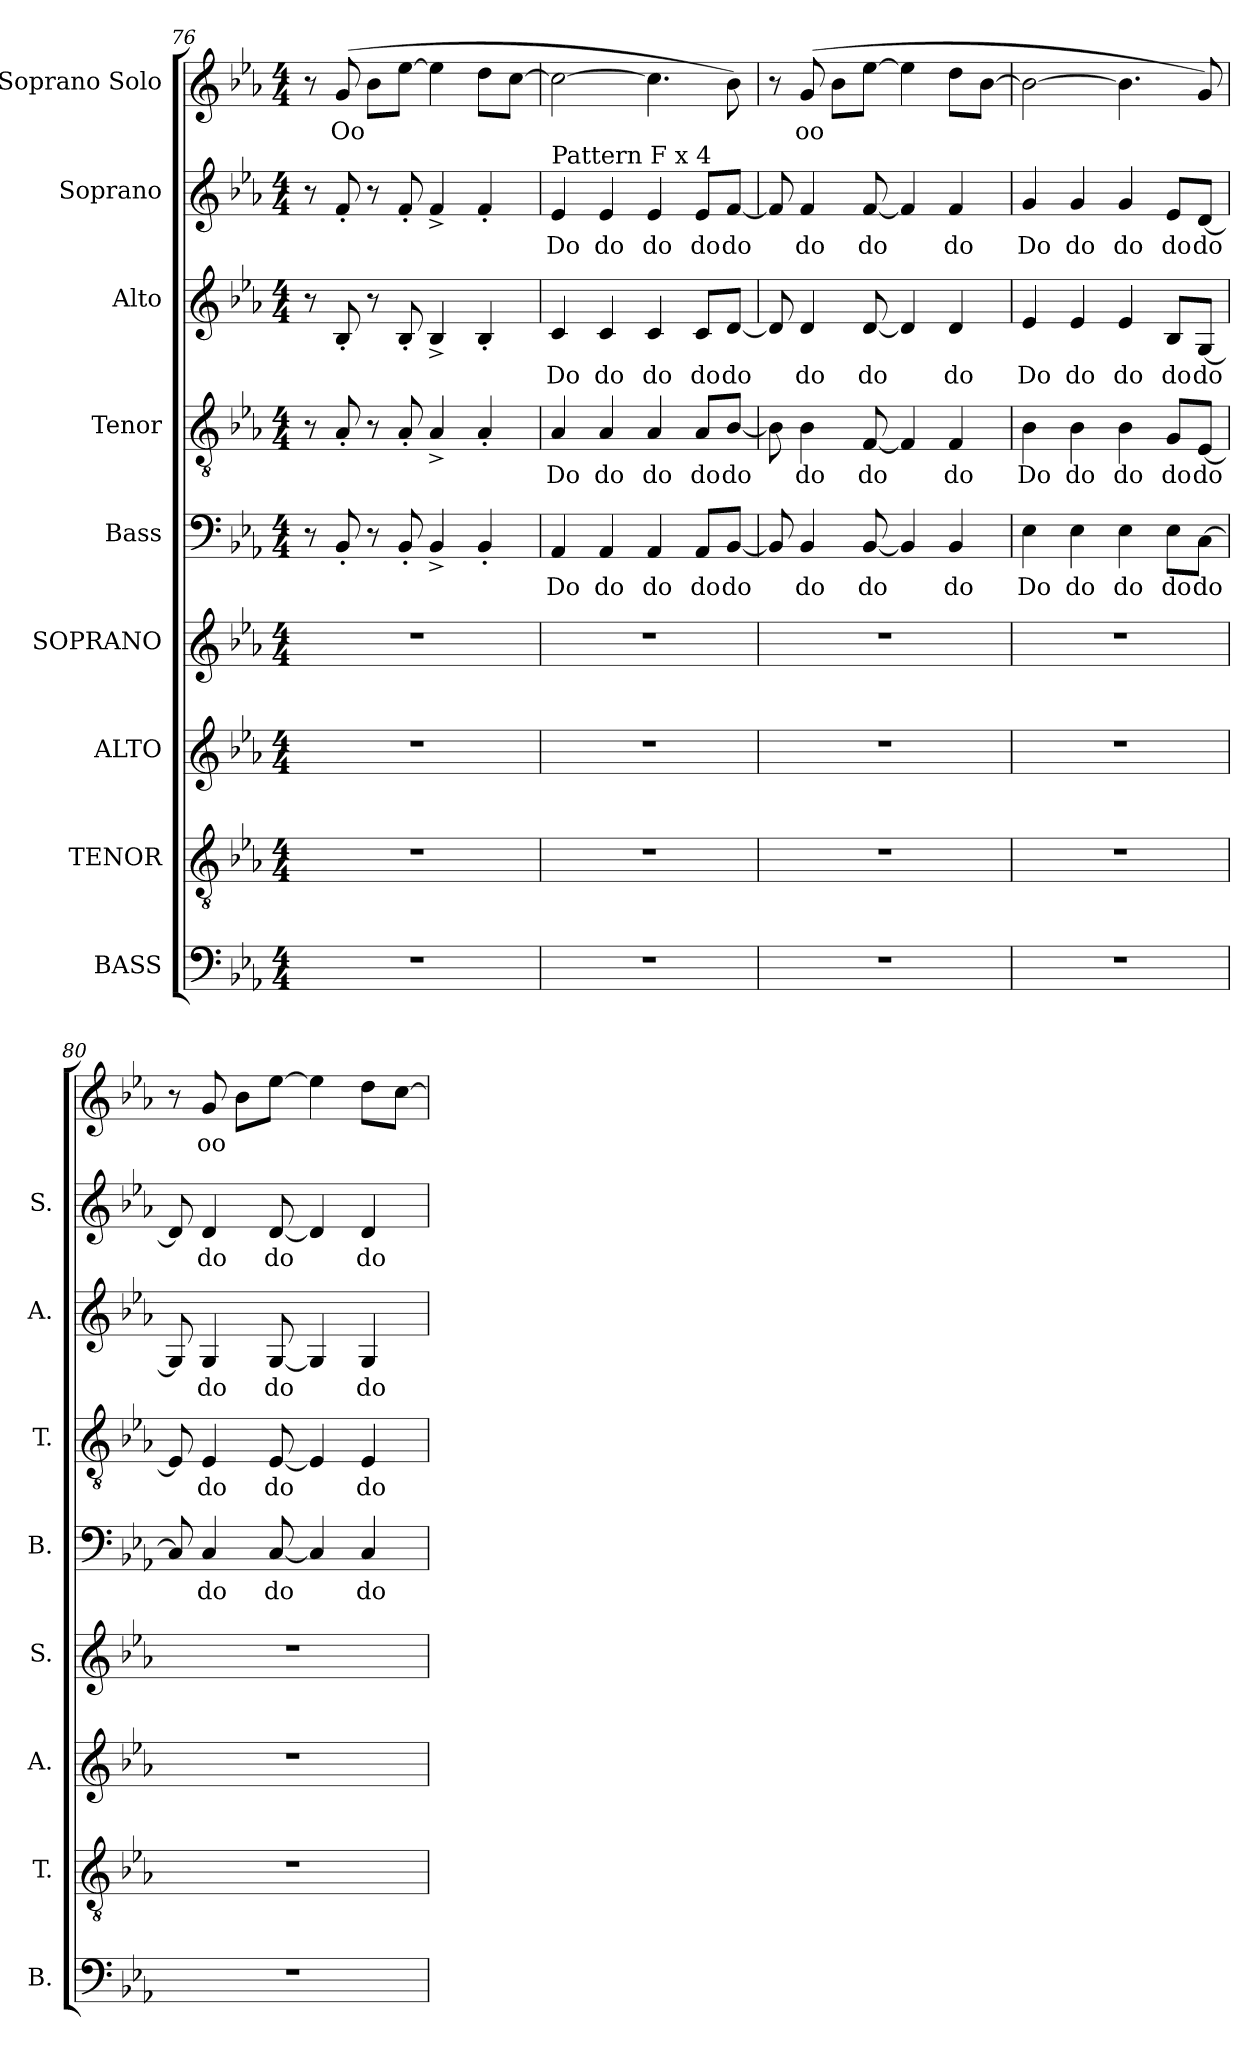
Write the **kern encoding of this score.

**kern	**kern	**kern	**kern	**kern	**text	**kern	**text	**kern	**text	**kern	**text	**kern	**text
*part9	*part8	*part7	*part6	*part5	*part5	*part4	*part4	*part3	*part3	*part2	*part2	*part1	*part1
*staff9	*staff8	*staff7	*staff6	*staff5	*staff5	*staff4	*staff4	*staff3	*staff3	*staff2	*staff2	*staff1	*staff1
*I"BASS	*I"TENOR	*I"ALTO	*I"SOPRANO	*I"Bass	*	*I"Tenor	*	*I"Alto	*	*I"Soprano	*	*I"Soprano Solo	*
*I'B.	*I'T.	*I'A.	*I'S.	*I'B.	*	*I'T.	*	*I'A.	*	*I'S.	*	*	*
*clefF4	*clefGv2	*clefG2	*clefG2	*clefF4	*	*clefGv2	*	*clefG2	*	*clefG2	*	*clefG2	*
*	*ITrd7c12	*	*	*	*	*ITrd7c12	*	*	*	*	*	*	*
*k[b-e-a-]	*k[b-e-a-]	*k[b-e-a-]	*k[b-e-a-]	*k[b-e-a-]	*	*k[b-e-a-]	*	*k[b-e-a-]	*	*k[b-e-a-]	*	*k[b-e-a-]	*
*M4/4	*M4/4	*M4/4	*M4/4	*M4/4	*	*M4/4	*	*M4/4	*	*M4/4	*	*M4/4	*
=76	=76	=76	=76	=76	=76	=76	=76	=76	=76	=76	=76	=76	=76
1r	1r	1r	1r	8r	.	8r	.	8r	.	8r	.	8r	.
.	.	.	.	8BB-'/	.	8AA-'/	.	8B-'/	.	8f'/	.	(8g/	Oo
.	.	.	.	8r	.	8r	.	8r	.	8r	.	8b-\L	.
.	.	.	.	8BB-'/	.	8AA-'/	.	8B-'/	.	8f'/	.	[8ee-\J	.
.	.	.	.	4BB-^/	.	4AA-^/	.	4B-^/	.	4f^/	.	4ee-\]	.
.	.	.	.	4BB-'/	.	4AA-'/	.	4B-'/	.	4f'/	.	8dd\L	.
.	.	.	.	.	.	.	.	.	.	.	.	[8cc\J	.
!!LO:PB:g=z
=77	=77	=77	=77	=77	=77	=77	=77	=77	=77	=77	=77	=77	=77
!	!	!	!	!	!	!	!	!	!	!LO:TX:a:t=Pattern F  x 4	!	!	!
1r	1r	1r	1r	4AA-/	Do	4AA-/	Do	4c/	Do	4e-/	Do	2cc\_	.
.	.	.	.	4AA-/	do	4AA-/	do	4c/	do	4e-/	do	.	.
.	.	.	.	4AA-/	do	4AA-/	do	4c/	do	4e-/	do	4.cc\]	.
.	.	.	.	8AA-/L	do	8AA-/L	do	8c/L	do	8e-/L	do	.	.
.	.	.	.	[8BB-/J	do	[8BB-/J	do	[8d/J	do	[8f/J	do	8b-\)	.
=78	=78	=78	=78	=78	=78	=78	=78	=78	=78	=78	=78	=78	=78
1r	1r	1r	1r	8BB-/]	.	8BB-\]	.	8d/]	.	8f/]	.	8r	.
.	.	.	.	4BB-/	do	4BB-\	do	4d/	do	4f/	do	(8g/	oo
.	.	.	.	.	.	.	.	.	.	.	.	8b-\L	.
.	.	.	.	[8BB-/	do	[8FF/	do	[8d/	do	[8f/	do	[8ee-\J	.
.	.	.	.	4BB-/]	.	4FF/]	.	4d/]	.	4f/]	.	4ee-\]	.
.	.	.	.	4BB-/	do	4FF/	do	4d/	do	4f/	do	8dd\L	.
.	.	.	.	.	.	.	.	.	.	.	.	[8b-\J	.
=79	=79	=79	=79	=79	=79	=79	=79	=79	=79	=79	=79	=79	=79
1r	1r	1r	1r	4E-\	Do	4BB-\	Do	4e-/	Do	4g/	Do	2b-\_	.
.	.	.	.	4E-\	do	4BB-\	do	4e-/	do	4g/	do	.	.
.	.	.	.	4E-\	do	4BB-\	do	4e-/	do	4g/	do	4.b-\]	.
.	.	.	.	8E-\L	do	8GG/L	do	8B-/L	do	8e-/L	do	.	.
.	.	.	.	[8C\J	do	[8EE-/J	do	[8G/J	do	[8d/J	do	8g/)	.
=80	=80	=80	=80	=80	=80	=80	=80	=80	=80	=80	=80	=80	=80
1r	1r	1r	1r	8C/]	.	8EE-/]	.	8G/]	.	8d/]	.	8r	.
.	.	.	.	4C/	do	4EE-/	do	4G/	do	4d/	do	8g/	oo
.	.	.	.	.	.	.	.	.	.	.	.	8b-\L	.
.	.	.	.	[8C/	do	[8EE-/	do	[8G/	do	[8d/	do	[8ee-\J	.
.	.	.	.	4C/]	.	4EE-/]	.	4G/]	.	4d/]	.	4ee-\]	.
.	.	.	.	4C/	do	4EE-/	do	4G/	do	4d/	do	8dd\L	.
.	.	.	.	.	.	.	.	.	.	.	.	[8cc\J	.
=	=	=	=	=	=	=	=	=	=	=	=	=	=
*-	*-	*-	*-	*-	*-	*-	*-	*-	*-	*-	*-	*-	*-
